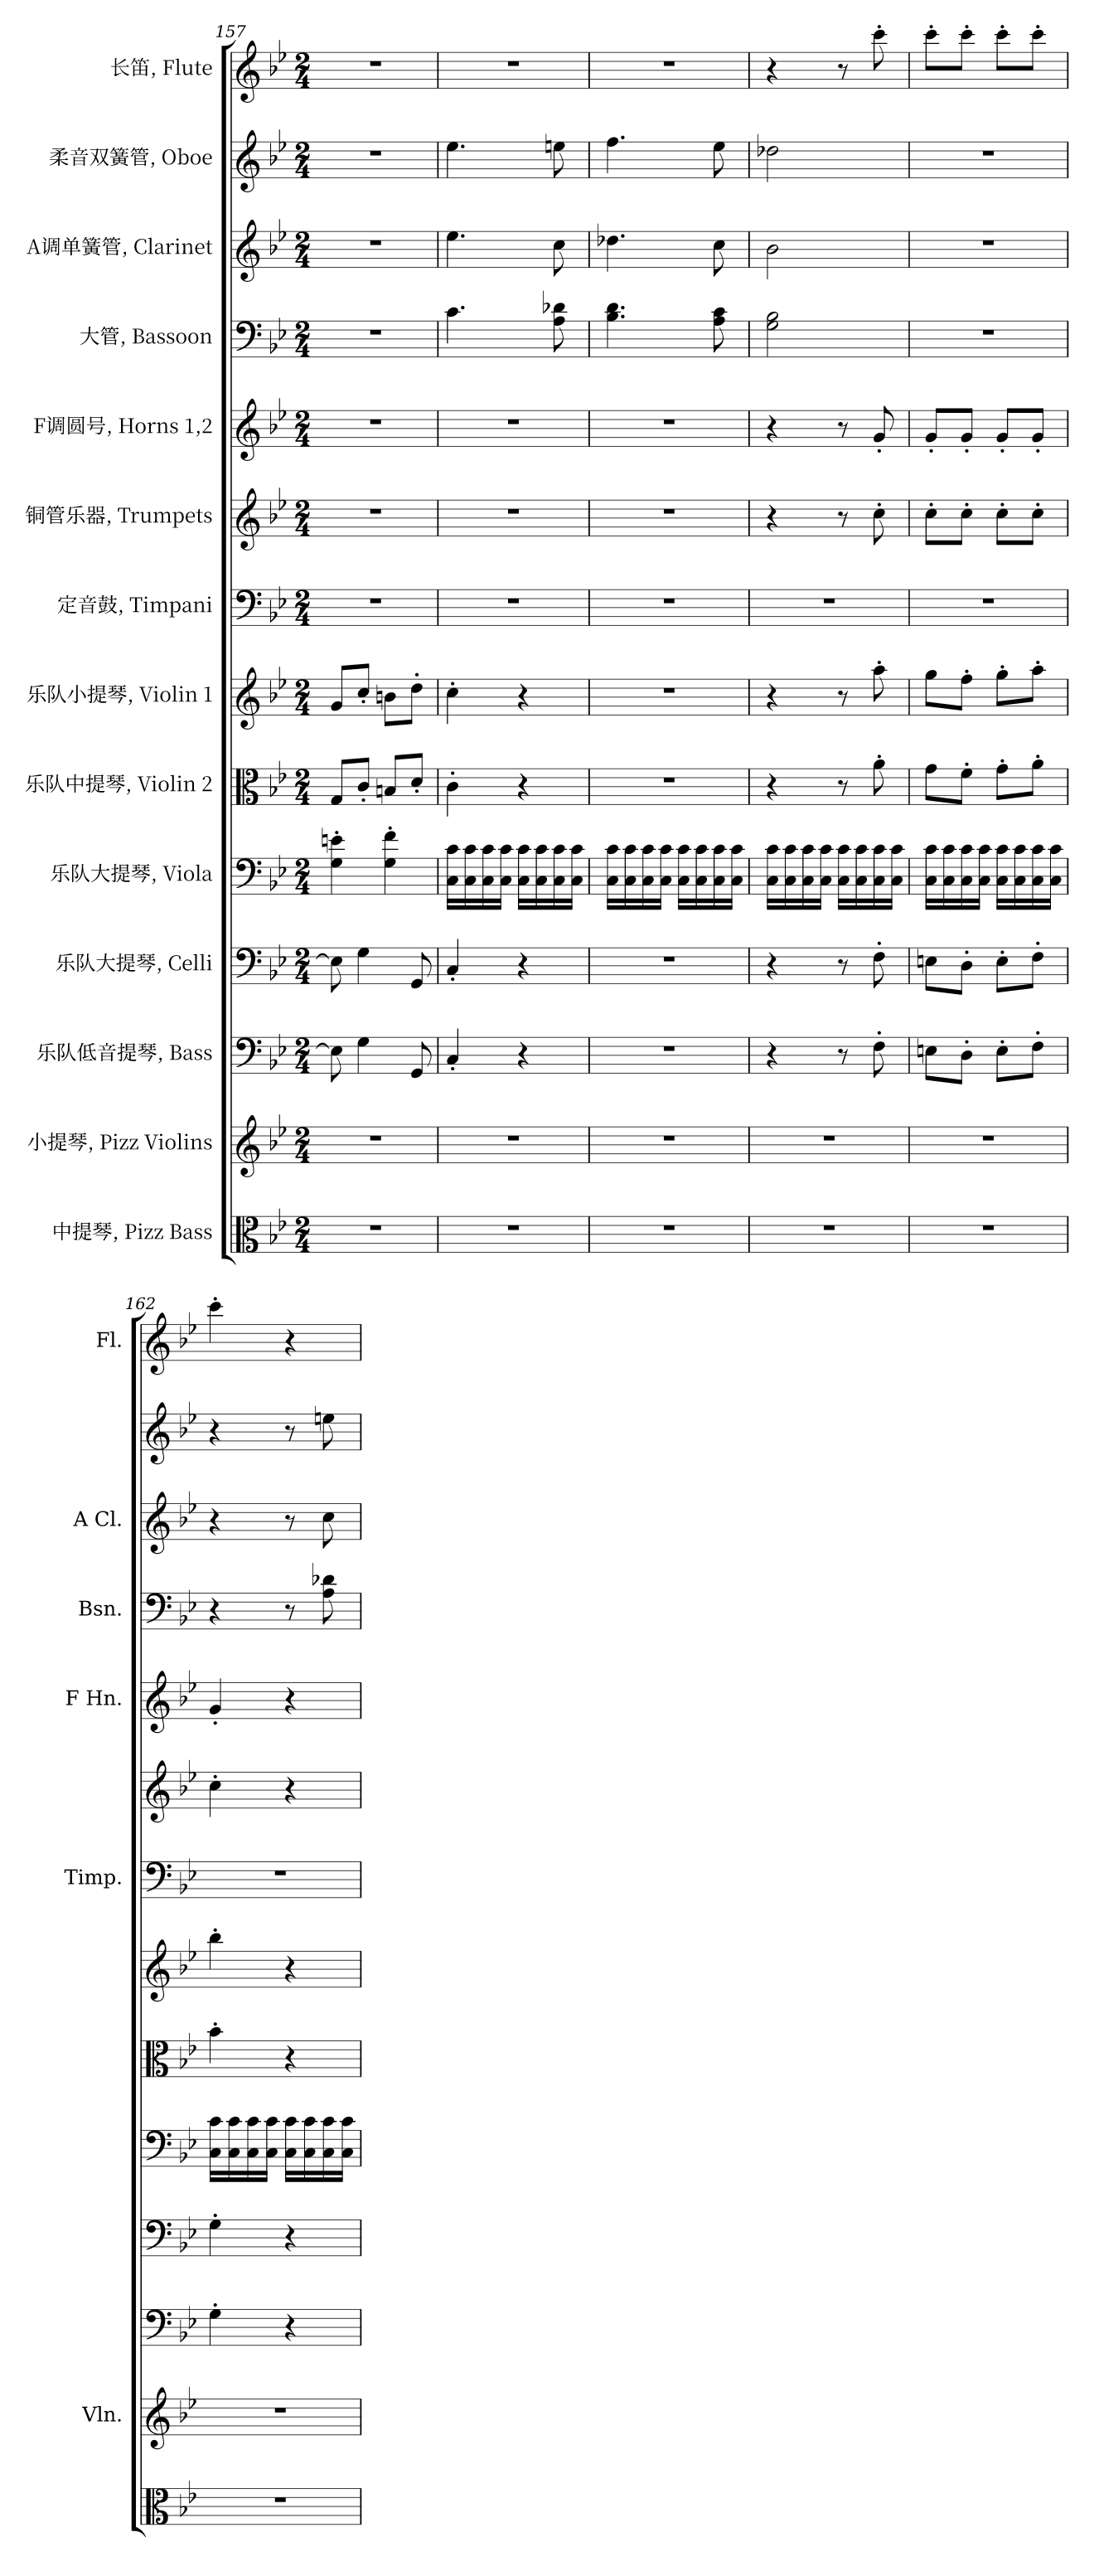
**kern	**kern	**kern	**kern	**kern	**kern	**kern	**kern	**kern	**kern	**kern	**kern	**kern	**kern
*part14	*part13	*part12	*part11	*part10	*part9	*part8	*part7	*part6	*part5	*part4	*part3	*part2	*part1
*staff14	*staff13	*staff12	*staff11	*staff10	*staff9	*staff8	*staff7	*staff6	*staff5	*staff4	*staff3	*staff2	*staff1
*I"中提琴, Pizz Bass	*I"小提琴, Pizz Violins	*I"乐队低音提琴, Bass	*I"乐队大提琴, Celli	*I"乐队大提琴, Viola	*I"乐队中提琴, Violin 2	*I"乐队小提琴, Violin 1	*I"定音鼓, Timpani	*I"铜管乐器, Trumpets	*I"F调圆号, Horns 1,2	*I"大管, Bassoon	*I"A调单簧管, Clarinet	*I"柔音双簧管, Oboe	*I"长笛, Flute
*	*I'Vln.	*	*	*	*	*	*I'Timp.	*	*I'F Hn.	*I'Bsn.	*I'A Cl.	*	*I'Fl.
*clefC3	*clefG2	*clefF4	*clefF4	*clefF4	*clefC3	*clefG2	*clefF4	*clefG2	*clefG2	*clefF4	*clefG2	*clefG2	*clefG2
*	*	*ITrd7c12	*	*	*	*	*	*	*ITrd4c7	*	*ITrd2c3	*ITrd2c3	*
*k[b-e-]	*k[b-e-]	*k[b-e-]	*k[b-e-]	*k[b-e-]	*k[b-e-]	*k[b-e-]	*k[b-e-]	*k[b-e-]	*k[b-e-a-]	*k[b-e-]	*k[f#]	*k[f#]	*k[b-e-]
*M2/4	*M2/4	*M2/4	*M2/4	*M2/4	*M2/4	*M2/4	*M2/4	*M2/4	*M2/4	*M2/4	*M2/4	*M2/4	*M2/4
=157	=157	=157	=157	=157	=157	=157	=157	=157	=157	=157	=157	=157	=157
2r	2r	8EE\]	8E\]	4G\' 4en\'	8G/L	8g/L	2r	2r	2r	2r	2r	2r	2r
.	.	4GG\	4G\	.	8c'/J	8cc'/J	.	.	.	.	.	.	.
.	.	.	.	4G\' 4f\'	8Bn/L	8bn\L	.	.	.	.	.	.	.
.	.	8GGG/	8GG/	.	8d'/J	8dd'\J	.	.	.	.	.	.	.
!!LO:PB:g=z
=158	=158	=158	=158	=158	=158	=158	=158	=158	=158	=158	=158	=158	=158
2r	2r	4CC'/	4C'/	16C\ 16c\LL	4c'\	4cc'\	2r	2r	2r	4.c\	4.cc\	4.cc\	2r
.	.	.	.	16C\ 16c\	.	.	.	.	.	.	.	.	.
.	.	.	.	16C\ 16c\	.	.	.	.	.	.	.	.	.
.	.	.	.	16C\ 16c\JJ	.	.	.	.	.	.	.	.	.
.	.	4r	4r	16C\ 16c\LL	4r	4r	.	.	.	.	.	.	.
.	.	.	.	16C\ 16c\	.	.	.	.	.	.	.	.	.
.	.	.	.	16C\ 16c\	.	.	.	.	.	8A\ 8d-X\	8a\	8cc#X\	.
.	.	.	.	16C\ 16c\JJ	.	.	.	.	.	.	.	.	.
=159	=159	=159	=159	=159	=159	=159	=159	=159	=159	=159	=159	=159	=159
2r	2r	2r	2r	16C\ 16c\LL	2r	2r	2r	2r	2r	4.B-\ 4.d\	4.b-X\	4.dd\	2r
.	.	.	.	16C\ 16c\	.	.	.	.	.	.	.	.	.
.	.	.	.	16C\ 16c\	.	.	.	.	.	.	.	.	.
.	.	.	.	16C\ 16c\JJ	.	.	.	.	.	.	.	.	.
.	.	.	.	16C\ 16c\LL	.	.	.	.	.	.	.	.	.
.	.	.	.	16C\ 16c\	.	.	.	.	.	.	.	.	.
.	.	.	.	16C\ 16c\	.	.	.	.	.	8A\ 8c\	8a\	8cc\	.
.	.	.	.	16C\ 16c\JJ	.	.	.	.	.	.	.	.	.
=160	=160	=160	=160	=160	=160	=160	=160	=160	=160	=160	=160	=160	=160
2r	2r	4r	4r	16C\ 16c\LL	4r	4r	2r	4r	4r	2G\ 2B-\	2g\	2b-X\	4r
.	.	.	.	16C\ 16c\	.	.	.	.	.	.	.	.	.
.	.	.	.	16C\ 16c\	.	.	.	.	.	.	.	.	.
.	.	.	.	16C\ 16c\JJ	.	.	.	.	.	.	.	.	.
.	.	8r	8r	16C\ 16c\LL	8r	8r	.	8r	8r	.	.	.	8r
.	.	.	.	16C\ 16c\	.	.	.	.	.	.	.	.	.
.	.	8FF'\	8F'\	16C\ 16c\	8a'\	8aa'\	.	8cc'\	8c'/	.	.	.	8ccc'\
.	.	.	.	16C\ 16c\JJ	.	.	.	.	.	.	.	.	.
!!LO:PB:g=z
=161	=161	=161	=161	=161	=161	=161	=161	=161	=161	=161	=161	=161	=161
2r	2r	8EEn\L	8En\L	16C\ 16c\LL	8g\L	8gg\L	2r	8cc'\L	8c'/L	2r	2r	2r	8ccc'\L
.	.	.	.	16C\ 16c\	.	.	.	.	.	.	.	.	.
.	.	8DD'\J	8D'\J	16C\ 16c\	8f'\J	8ff'\J	.	8cc'\J	8c'/J	.	.	.	8ccc'\J
.	.	.	.	16C\ 16c\JJ	.	.	.	.	.	.	.	.	.
.	.	8EE'\L	8E'\L	16C\ 16c\LL	8g'\L	8gg'\L	.	8cc'\L	8c'/L	.	.	.	8ccc'\L
.	.	.	.	16C\ 16c\	.	.	.	.	.	.	.	.	.
.	.	8FF'\J	8F'\J	16C\ 16c\	8a'\J	8aa'\J	.	8cc'\J	8c'/J	.	.	.	8ccc'\J
.	.	.	.	16C\ 16c\JJ	.	.	.	.	.	.	.	.	.
=162	=162	=162	=162	=162	=162	=162	=162	=162	=162	=162	=162	=162	=162
2r	2r	4GG'\	4G'\	16C\ 16c\LL	4b-'\	4bb-'\	2r	4cc'\	4c'/	4r	4r	4r	4ccc'\
.	.	.	.	16C\ 16c\	.	.	.	.	.	.	.	.	.
.	.	.	.	16C\ 16c\	.	.	.	.	.	.	.	.	.
.	.	.	.	16C\ 16c\JJ	.	.	.	.	.	.	.	.	.
.	.	4r	4r	16C\ 16c\LL	4r	4r	.	4r	4r	8r	8r	8r	4r
.	.	.	.	16C\ 16c\	.	.	.	.	.	.	.	.	.
.	.	.	.	16C\ 16c\	.	.	.	.	.	8A\ 8d-X\	8a\	8cc#X\	.
.	.	.	.	16C\ 16c\JJ	.	.	.	.	.	.	.	.	.
=	=	=	=	=	=	=	=	=	=	=	=	=	=
*-	*-	*-	*-	*-	*-	*-	*-	*-	*-	*-	*-	*-	*-
